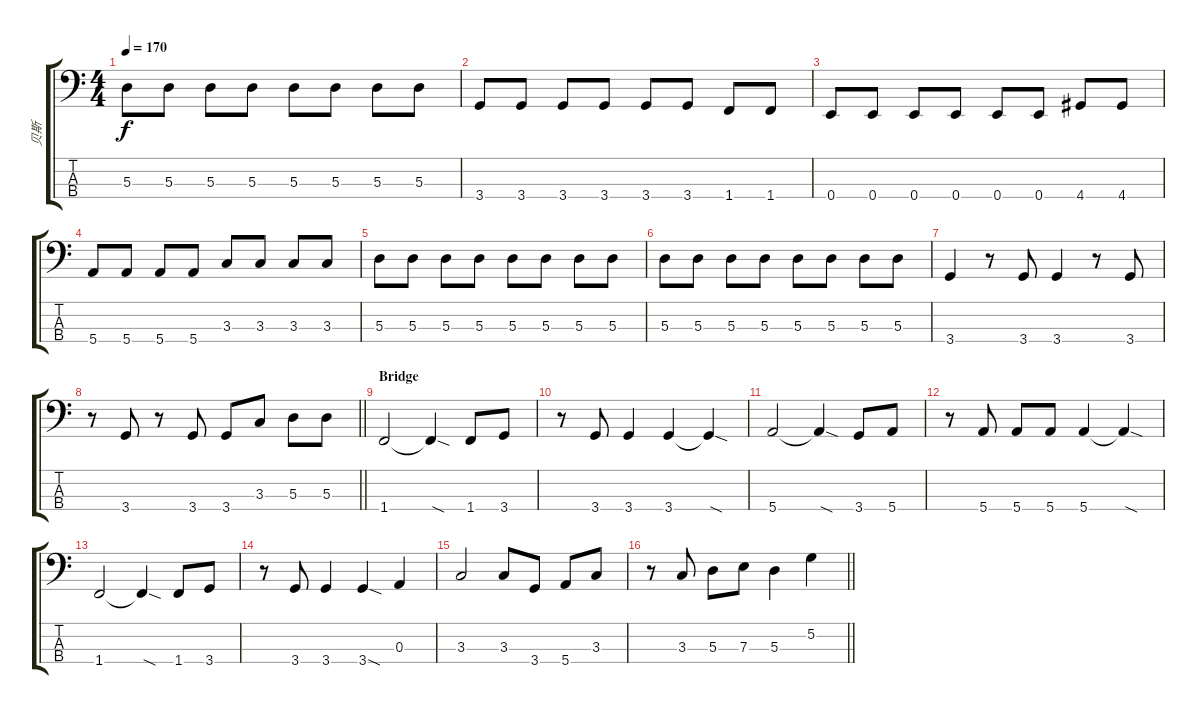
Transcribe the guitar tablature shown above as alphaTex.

\track ("贝斯" "贝斯") {instrument electricbassfinger}
\staff {score tabs}
\tuning (G2 D2 A1 E1) {hide}
\ts (4 4)
\tempo 170
\clef f4
\ks c
5.3.8{dy f} 5.3.8 5.3.8 5.3.8 5.3.8 5.3.8 5.3.8 5.3.8 |
3.4.8 3.4.8 3.4.8 3.4.8 3.4.8 3.4.8 1.4.8 1.4.8 |
0.4.8 0.4.8 0.4.8 0.4.8 0.4.8 0.4.8 4.4.8 4.4.8 |
5.4.8 5.4.8 5.4.8 5.4.8 3.3.8 3.3.8 3.3.8 3.3.8 |
5.3.8 5.3.8 5.3.8 5.3.8 5.3.8 5.3.8 5.3.8 5.3.8 |
5.3.8 5.3.8 5.3.8 5.3.8 5.3.8 5.3.8 5.3.8 5.3.8 |
3.4.4 r.8 3.4.8 3.4.4 r.8 3.4.8 |
\barLineRight lightlight
r.8 3.4.8 r.8 3.4.8 3.4.8 3.3.8 5.3.8 5.3.8 |
\section ("" "Bridge")
1.4.2 1.4{sod t}.4 1.4.8 3.4.8 |
r.8 3.4.8 3.4.4 3.4.4 3.4{sod t}.4 |
5.4.2 5.4{sod t}.4 3.4.8 5.4.8 |
r.8 5.4.8 5.4.8 5.4.8 5.4.4 5.4{sod t}.4 |
1.4.2 1.4{sod t}.4 1.4.8 3.4.8 |
r.8 3.4.8 3.4.4 3.4{sod}.4 0.3.4 |
3.3.2 3.3.8 3.4.8 5.4.8 3.3.8 |
\barLineRight lightlight
r.8 3.3.8 5.3.8 7.3.8 5.3.4 5.2.4
